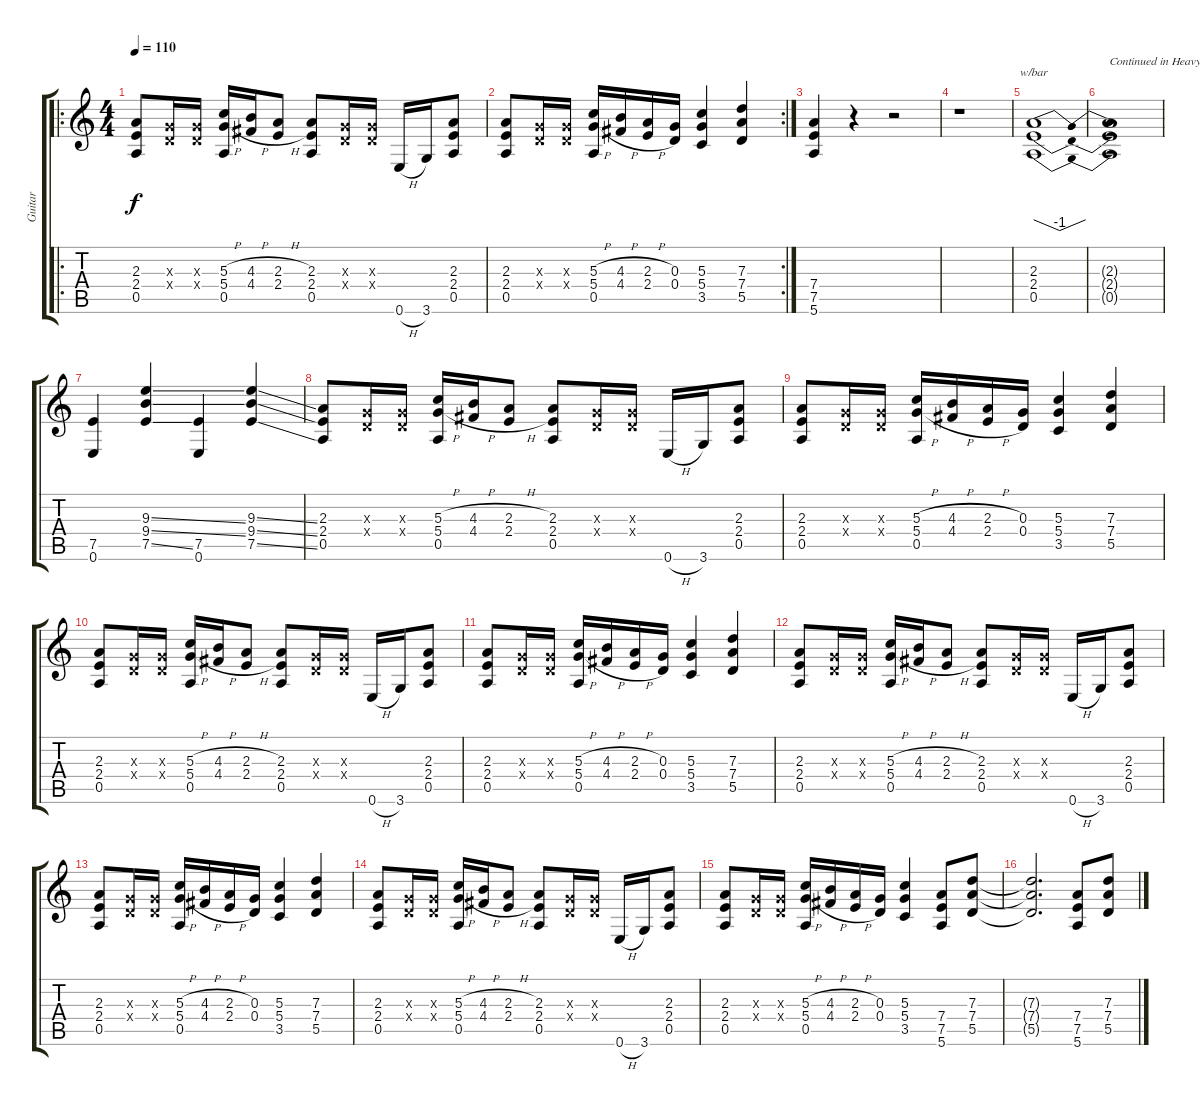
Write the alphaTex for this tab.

\track ("Guitar" "Guitar") {instrument distortionguitar}
\staff {score tabs}
\tuning (E4 B3 G3 D3 A2 E2) {hide}
\ro
\ts (4 4)
\tempo 110
\clef g2
\ks c
(2.3 2.4 0.5).8{dy f} (0.3{x} 0.4{x}).16 (0.3{x} 0.4{x}).16 (5.3{h} 5.4{h} 0.5).16 (4.3{h} 4.4{h}).16 (2.3{h} 2.4{h}).8 (2.3 2.4 0.5).8 (0.3{x} 0.4{x}).16 (0.3{x} 0.4{x}).16 0.6{h}.16 3.6.16 (2.3 2.4 0.5).8 |
\rc 2
(2.3 2.4 0.5).8 (0.3{x} 0.4{x}).16 (0.3{x} 0.4{x}).16 (5.3{h} 5.4{h} 0.5).16 (4.3{h} 4.4{h}).16 (2.3{h} 2.4{h}).16 (0.3 0.4).16 (5.3 5.4 3.5).4 (7.3 7.4 5.5).4 |
(7.4 7.5 5.6).4 r.4 r.2 |
r.1 |
(2.3 2.4 0.5).1{tbe (dip default 0 0 30 -4 60 0)} |
(2.3{t} 2.4{t} 0.5{t}).1{txt "Continued in Heavy Duty 2.gp3"} |
(7.5 0.6).4 (9.3{ss} 9.4{ss} 7.5{ss}).4 (7.5 0.6).4 (9.3{ss} 9.4{ss} 7.5{ss}).4 |
(2.3 2.4 0.5).8 (0.3{x} 0.4{x}).16 (0.3{x} 0.4{x}).16 (5.3{h} 5.4{h} 0.5).16 (4.3{h} 4.4{h}).16 (2.3{h} 2.4{h}).8 (2.3 2.4 0.5).8 (0.3{x} 0.4{x}).16 (0.3{x} 0.4{x}).16 0.6{h}.16 3.6.16 (2.3 2.4 0.5).8 |
(2.3 2.4 0.5).8 (0.3{x} 0.4{x}).16 (0.3{x} 0.4{x}).16 (5.3{h} 5.4{h} 0.5).16 (4.3{h} 4.4{h}).16 (2.3{h} 2.4{h}).16 (0.3 0.4).16 (5.3 5.4 3.5).4 (7.3 7.4 5.5).4 |
(2.3 2.4 0.5).8 (0.3{x} 0.4{x}).16 (0.3{x} 0.4{x}).16 (5.3{h} 5.4{h} 0.5).16 (4.3{h} 4.4{h}).16 (2.3{h} 2.4{h}).8 (2.3 2.4 0.5).8 (0.3{x} 0.4{x}).16 (0.3{x} 0.4{x}).16 0.6{h}.16 3.6.16 (2.3 2.4 0.5).8 |
(2.3 2.4 0.5).8 (0.3{x} 0.4{x}).16 (0.3{x} 0.4{x}).16 (5.3{h} 5.4{h} 0.5).16 (4.3{h} 4.4{h}).16 (2.3{h} 2.4{h}).16 (0.3 0.4).16 (5.3 5.4 3.5).4 (7.3 7.4 5.5).4 |
(2.3 2.4 0.5).8 (0.3{x} 0.4{x}).16 (0.3{x} 0.4{x}).16 (5.3{h} 5.4{h} 0.5).16 (4.3{h} 4.4{h}).16 (2.3{h} 2.4{h}).8 (2.3 2.4 0.5).8 (0.3{x} 0.4{x}).16 (0.3{x} 0.4{x}).16 0.6{h}.16 3.6.16 (2.3 2.4 0.5).8 |
(2.3 2.4 0.5).8 (0.3{x} 0.4{x}).16 (0.3{x} 0.4{x}).16 (5.3{h} 5.4{h} 0.5).16 (4.3{h} 4.4{h}).16 (2.3{h} 2.4{h}).16 (0.3 0.4).16 (5.3 5.4 3.5).4 (7.3 7.4 5.5).4 |
(2.3 2.4 0.5).8 (0.3{x} 0.4{x}).16 (0.3{x} 0.4{x}).16 (5.3{h} 5.4{h} 0.5).16 (4.3{h} 4.4{h}).16 (2.3{h} 2.4{h}).8 (2.3 2.4 0.5).8 (0.3{x} 0.4{x}).16 (0.3{x} 0.4{x}).16 0.6{h}.16 3.6.16 (2.3 2.4 0.5).8 |
(2.3 2.4 0.5).8 (0.3{x} 0.4{x}).16 (0.3{x} 0.4{x}).16 (5.3{h} 5.4{h} 0.5).16 (4.3{h} 4.4{h}).16 (2.3{h} 2.4{h}).16 (0.3 0.4).16 (5.3 5.4 3.5).4 (7.4 7.5 5.6).8 (7.3 7.4 5.5).8 |
(7.3{t} 7.4{t} 5.5{t}).2{d} (7.4 7.5 5.6).8 (7.3 7.4 5.5).8
